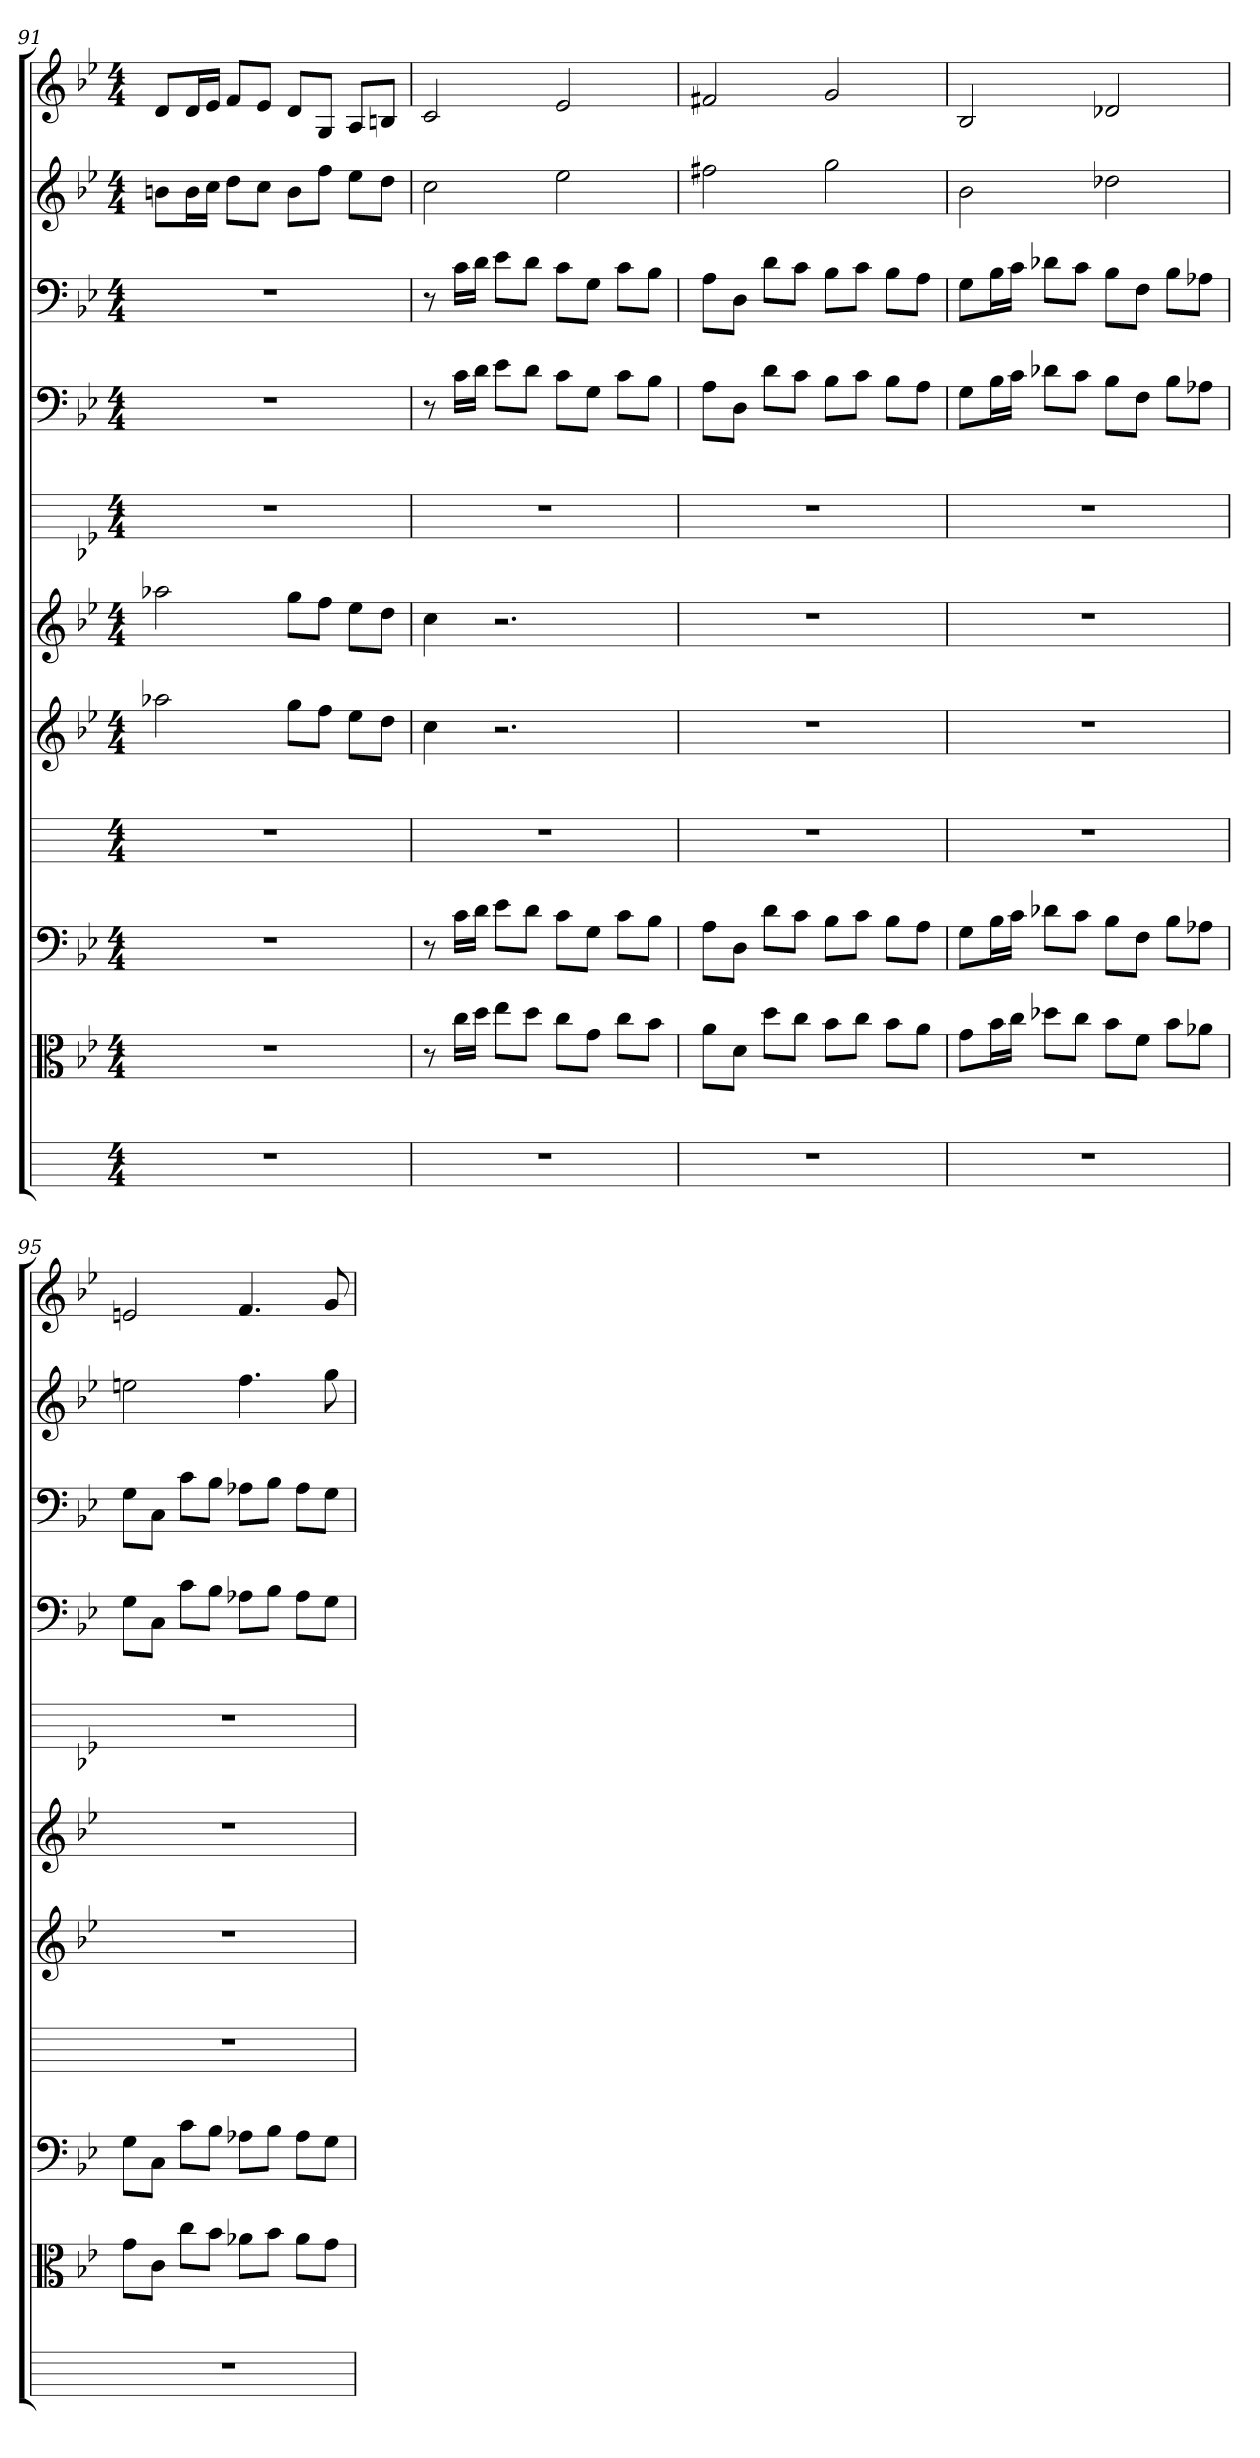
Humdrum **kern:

**kern	**kern	**kern	**kern	**kern	**kern	**kern	**kern	**kern	**kern	**kern
*part11	*part10	*part9	*part8	*part7	*part6	*part5	*part4	*part3	*part2	*part1
*staff11	*staff10	*staff9	*staff8	*staff7	*staff6	*staff5	*staff4	*staff3	*staff2	*staff1
*	*clefC3	*clefF4	*	*	*	*	*clefF4	*clefF4	*	*
*k[]	*k[b-e-]	*k[b-e-]	*k[]	*k[b-e-]	*k[b-e-]	*k[b-e-]	*k[b-e-]	*k[b-e-]	*k[b-e-]	*k[b-e-]
*M4/4	*M4/4	*M4/4	*M4/4	*M4/4	*M4/4	*M4/4	*M4/4	*M4/4	*M4/4	*M4/4
=91	=91	=91	=91	=91	=91	=91	=91	=91	=91	=91
1r	1r	1r	1r	2aa-X	2aa-X	1r	1r	1r	8bnL	8dL
.	.	.	.	.	.	.	.	.	16bL	16dL
.	.	.	.	.	.	.	.	.	16ccJJ	16e-JJ
.	.	.	.	.	.	.	.	.	8ddL	8fL
.	.	.	.	.	.	.	.	.	8ccJ	8e-J
.	.	.	.	8ggL	8ggL	.	.	.	8bL	8dL
.	.	.	.	8ffJ	8ffJ	.	.	.	8ffJ	8GJ
.	.	.	.	8ee-L	8ee-L	.	.	.	8ee-L	8AL
.	.	.	.	8ddJ	8ddJ	.	.	.	8ddJ	8BnJ
=92	=92	=92	=92	=92	=92	=92	=92	=92	=92	=92
1r	8r	8r	1r	4cc	4cc	1r	8r	8r	2cc	2c
.	16cc\LL	16c\LL	.	.	.	.	16c\LL	16c\LL	.	.
.	16dd\JJ	16d\JJ	.	.	.	.	16d\JJ	16d\JJ	.	.
.	8ee-\L	8e-\L	.	2.r	2.r	.	8e-\L	8e-\L	.	.
.	8dd\J	8d\J	.	.	.	.	8d\J	8d\J	.	.
.	8cc\L	8c\L	.	.	.	.	8c\L	8c\L	2ee-	2e-
.	8g\J	8G\J	.	.	.	.	8G\J	8G\J	.	.
.	8cc\L	8c\L	.	.	.	.	8c\L	8c\L	.	.
.	8b-\J	8B-\J	.	.	.	.	8B-\J	8B-\J	.	.
=93	=93	=93	=93	=93	=93	=93	=93	=93	=93	=93
1r	8a\L	8A\L	1r	1r	1r	1r	8A\L	8A\L	2ff#X	2f#X
.	8d\J	8D\J	.	.	.	.	8D\J	8D\J	.	.
.	8dd\L	8d\L	.	.	.	.	8d\L	8d\L	.	.
.	8cc\J	8c\J	.	.	.	.	8c\J	8c\J	.	.
.	8b-\L	8B-\L	.	.	.	.	8B-\L	8B-\L	2gg	2g
.	8cc\J	8c\J	.	.	.	.	8c\J	8c\J	.	.
.	8b-\L	8B-\L	.	.	.	.	8B-\L	8B-\L	.	.
.	8a\J	8A\J	.	.	.	.	8A\J	8A\J	.	.
=94	=94	=94	=94	=94	=94	=94	=94	=94	=94	=94
1r	8g\L	8G\L	1r	1r	1r	1r	8G\L	8G\L	2b-	2B-
.	16b-\L	16B-\L	.	.	.	.	16B-\L	16B-\L	.	.
.	16cc\JJ	16c\JJ	.	.	.	.	16c\JJ	16c\JJ	.	.
.	8dd-X\L	8d-X\L	.	.	.	.	8d-X\L	8d-X\L	.	.
.	8cc\J	8c\J	.	.	.	.	8c\J	8c\J	.	.
.	8b-\L	8B-\L	.	.	.	.	8B-\L	8B-\L	2dd-X	2d-X
.	8f\J	8F\J	.	.	.	.	8F\J	8F\J	.	.
.	8b-\L	8B-\L	.	.	.	.	8B-\L	8B-\L	.	.
.	8a-X\J	8A-X\J	.	.	.	.	8A-X\J	8A-X\J	.	.
=95	=95	=95	=95	=95	=95	=95	=95	=95	=95	=95
1r	8g\L	8G\L	1r	1r	1r	1r	8G\L	8G\L	2een	2en
.	8c\J	8C\J	.	.	.	.	8C\J	8C\J	.	.
.	8cc\L	8c\L	.	.	.	.	8c\L	8c\L	.	.
.	8b-\J	8B-\J	.	.	.	.	8B-\J	8B-\J	.	.
.	8a-X\L	8A-X\L	.	.	.	.	8A-X\L	8A-X\L	4.ff	4.f
.	8b-\J	8B-\J	.	.	.	.	8B-\J	8B-\J	.	.
.	8a-\L	8A-\L	.	.	.	.	8A-\L	8A-\L	.	.
.	8g\J	8G\J	.	.	.	.	8G\J	8G\J	8gg	8g
=	=	=	=	=	=	=	=	=	=	=
*-	*-	*-	*-	*-	*-	*-	*-	*-	*-	*-
